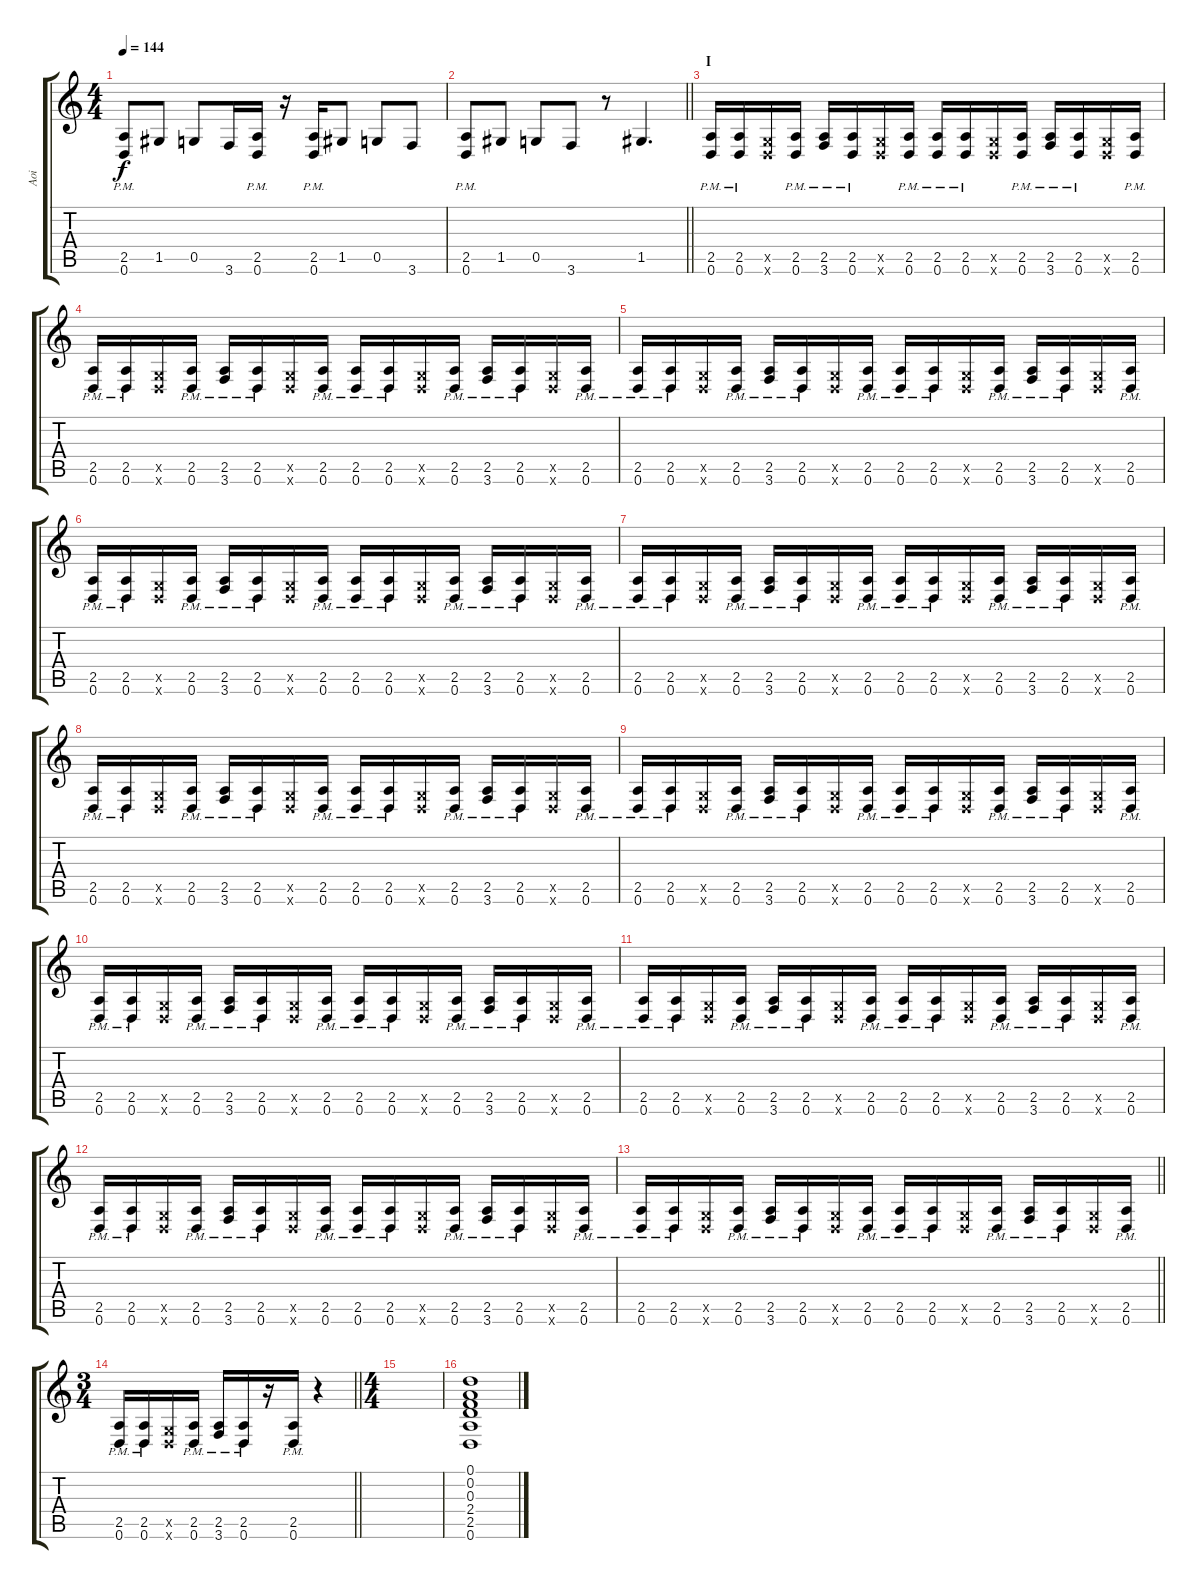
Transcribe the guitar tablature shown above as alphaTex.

\track ("Aoi" "Aoi") {instrument distortionguitar}
\staff {score tabs}
\tuning (D4 A3 F3 C3 G2 D2) {hide}
\ts (4 4)
\tempo 144
\clef g2
\ks c
(2.5{pm} 0.6{pm}).8{dy f} 1.5.8 0.5.8 3.6.16 (2.5{pm} 0.6{pm}).16 r.16 (2.5{pm} 0.6{pm}).16 1.5.8 0.5.8 3.6.8 |
\barLineRight lightlight
(2.5{pm} 0.6{pm}).8 1.5.8 0.5.8 3.6.8 r.8 1.5.4{d} |
\section ("" "I")
(2.5{pm} 0.6{pm}).16 (2.5{pm} 0.6{pm}).16 (0.5{x} 0.6{x}).16 (2.5{pm} 0.6{pm}).16 (2.5{pm} 3.6{pm}).16 (2.5{pm} 0.6{pm}).16 (0.5{x} 0.6{x}).16 (2.5{pm} 0.6{pm}).16 (2.5{pm} 0.6{pm}).16 (2.5{pm} 0.6{pm}).16 (0.5{x} 0.6{x}).16 (2.5{pm} 0.6{pm}).16 (2.5{pm} 3.6{pm}).16 (2.5{pm} 0.6{pm}).16 (0.5{x} 0.6{x}).16 (2.5{pm} 0.6{pm}).16 |
(2.5{pm} 0.6{pm}).16 (2.5{pm} 0.6{pm}).16 (0.5{x} 0.6{x}).16 (2.5{pm} 0.6{pm}).16 (2.5{pm} 3.6{pm}).16 (2.5{pm} 0.6{pm}).16 (0.5{x} 0.6{x}).16 (2.5{pm} 0.6{pm}).16 (2.5{pm} 0.6{pm}).16 (2.5{pm} 0.6{pm}).16 (0.5{x} 0.6{x}).16 (2.5{pm} 0.6{pm}).16 (2.5{pm} 3.6{pm}).16 (2.5{pm} 0.6{pm}).16 (0.5{x} 0.6{x}).16 (2.5{pm} 0.6{pm}).16 |
(2.5{pm} 0.6{pm}).16 (2.5{pm} 0.6{pm}).16 (0.5{x} 0.6{x}).16 (2.5{pm} 0.6{pm}).16 (2.5{pm} 3.6{pm}).16 (2.5{pm} 0.6{pm}).16 (0.5{x} 0.6{x}).16 (2.5{pm} 0.6{pm}).16 (2.5{pm} 0.6{pm}).16 (2.5{pm} 0.6{pm}).16 (0.5{x} 0.6{x}).16 (2.5{pm} 0.6{pm}).16 (2.5{pm} 3.6{pm}).16 (2.5{pm} 0.6{pm}).16 (0.5{x} 0.6{x}).16 (2.5{pm} 0.6{pm}).16 |
(2.5{pm} 0.6{pm}).16 (2.5{pm} 0.6{pm}).16 (0.5{x} 0.6{x}).16 (2.5{pm} 0.6{pm}).16 (2.5{pm} 3.6{pm}).16 (2.5{pm} 0.6{pm}).16 (0.5{x} 0.6{x}).16 (2.5{pm} 0.6{pm}).16 (2.5{pm} 0.6{pm}).16 (2.5{pm} 0.6{pm}).16 (0.5{x} 0.6{x}).16 (2.5{pm} 0.6{pm}).16 (2.5{pm} 3.6{pm}).16 (2.5{pm} 0.6{pm}).16 (0.5{x} 0.6{x}).16 (2.5{pm} 0.6{pm}).16 |
(2.5{pm} 0.6{pm}).16 (2.5{pm} 0.6{pm}).16 (0.5{x} 0.6{x}).16 (2.5{pm} 0.6{pm}).16 (2.5{pm} 3.6{pm}).16 (2.5{pm} 0.6{pm}).16 (0.5{x} 0.6{x}).16 (2.5{pm} 0.6{pm}).16 (2.5{pm} 0.6{pm}).16 (2.5{pm} 0.6{pm}).16 (0.5{x} 0.6{x}).16 (2.5{pm} 0.6{pm}).16 (2.5{pm} 3.6{pm}).16 (2.5{pm} 0.6{pm}).16 (0.5{x} 0.6{x}).16 (2.5{pm} 0.6{pm}).16 |
(2.5{pm} 0.6{pm}).16 (2.5{pm} 0.6{pm}).16 (0.5{x} 0.6{x}).16 (2.5{pm} 0.6{pm}).16 (2.5{pm} 3.6{pm}).16 (2.5{pm} 0.6{pm}).16 (0.5{x} 0.6{x}).16 (2.5{pm} 0.6{pm}).16 (2.5{pm} 0.6{pm}).16 (2.5{pm} 0.6{pm}).16 (0.5{x} 0.6{x}).16 (2.5{pm} 0.6{pm}).16 (2.5{pm} 3.6{pm}).16 (2.5{pm} 0.6{pm}).16 (0.5{x} 0.6{x}).16 (2.5{pm} 0.6{pm}).16 |
(2.5{pm} 0.6{pm}).16 (2.5{pm} 0.6{pm}).16 (0.5{x} 0.6{x}).16 (2.5{pm} 0.6{pm}).16 (2.5{pm} 3.6{pm}).16 (2.5{pm} 0.6{pm}).16 (0.5{x} 0.6{x}).16 (2.5{pm} 0.6{pm}).16 (2.5{pm} 0.6{pm}).16 (2.5{pm} 0.6{pm}).16 (0.5{x} 0.6{x}).16 (2.5{pm} 0.6{pm}).16 (2.5{pm} 3.6{pm}).16 (2.5{pm} 0.6{pm}).16 (0.5{x} 0.6{x}).16 (2.5{pm} 0.6{pm}).16 |
(2.5{pm} 0.6{pm}).16 (2.5{pm} 0.6{pm}).16 (0.5{x} 0.6{x}).16 (2.5{pm} 0.6{pm}).16 (2.5{pm} 3.6{pm}).16 (2.5{pm} 0.6{pm}).16 (0.5{x} 0.6{x}).16 (2.5{pm} 0.6{pm}).16 (2.5{pm} 0.6{pm}).16 (2.5{pm} 0.6{pm}).16 (0.5{x} 0.6{x}).16 (2.5{pm} 0.6{pm}).16 (2.5{pm} 3.6{pm}).16 (2.5{pm} 0.6{pm}).16 (0.5{x} 0.6{x}).16 (2.5{pm} 0.6{pm}).16 |
(2.5{pm} 0.6{pm}).16 (2.5{pm} 0.6{pm}).16 (0.5{x} 0.6{x}).16 (2.5{pm} 0.6{pm}).16 (2.5{pm} 3.6{pm}).16 (2.5{pm} 0.6{pm}).16 (0.5{x} 0.6{x}).16 (2.5{pm} 0.6{pm}).16 (2.5{pm} 0.6{pm}).16 (2.5{pm} 0.6{pm}).16 (0.5{x} 0.6{x}).16 (2.5{pm} 0.6{pm}).16 (2.5{pm} 3.6{pm}).16 (2.5{pm} 0.6{pm}).16 (0.5{x} 0.6{x}).16 (2.5{pm} 0.6{pm}).16 |
(2.5{pm} 0.6{pm}).16 (2.5{pm} 0.6{pm}).16 (0.5{x} 0.6{x}).16 (2.5{pm} 0.6{pm}).16 (2.5{pm} 3.6{pm}).16 (2.5{pm} 0.6{pm}).16 (0.5{x} 0.6{x}).16 (2.5{pm} 0.6{pm}).16 (2.5{pm} 0.6{pm}).16 (2.5{pm} 0.6{pm}).16 (0.5{x} 0.6{x}).16 (2.5{pm} 0.6{pm}).16 (2.5{pm} 3.6{pm}).16 (2.5{pm} 0.6{pm}).16 (0.5{x} 0.6{x}).16 (2.5{pm} 0.6{pm}).16 |
\barLineRight lightlight
(2.5{pm} 0.6{pm}).16 (2.5{pm} 0.6{pm}).16 (0.5{x} 0.6{x}).16 (2.5{pm} 0.6{pm}).16 (2.5{pm} 3.6{pm}).16 (2.5{pm} 0.6{pm}).16 (0.5{x} 0.6{x}).16 (2.5{pm} 0.6{pm}).16 (2.5{pm} 0.6{pm}).16 (2.5{pm} 0.6{pm}).16 (0.5{x} 0.6{x}).16 (2.5{pm} 0.6{pm}).16 (2.5{pm} 3.6{pm}).16 (2.5{pm} 0.6{pm}).16 (0.5{x} 0.6{x}).16 (2.5{pm} 0.6{pm}).16 |
\ts (3 4)
\barLineRight lightlight
(2.5{pm} 0.6{pm}).16 (2.5{pm} 0.6{pm}).16 (0.5{x} 0.6{x}).16 (2.5{pm} 0.6{pm}).16 (2.5{pm} 3.6{pm}).16 (2.5{pm} 0.6{pm}).16 r.16 (2.5{pm} 0.6{pm}).16 r.4 |
\ts (4 4)
|
(0.1 0.2 0.3 2.4 2.5 0.6).1
